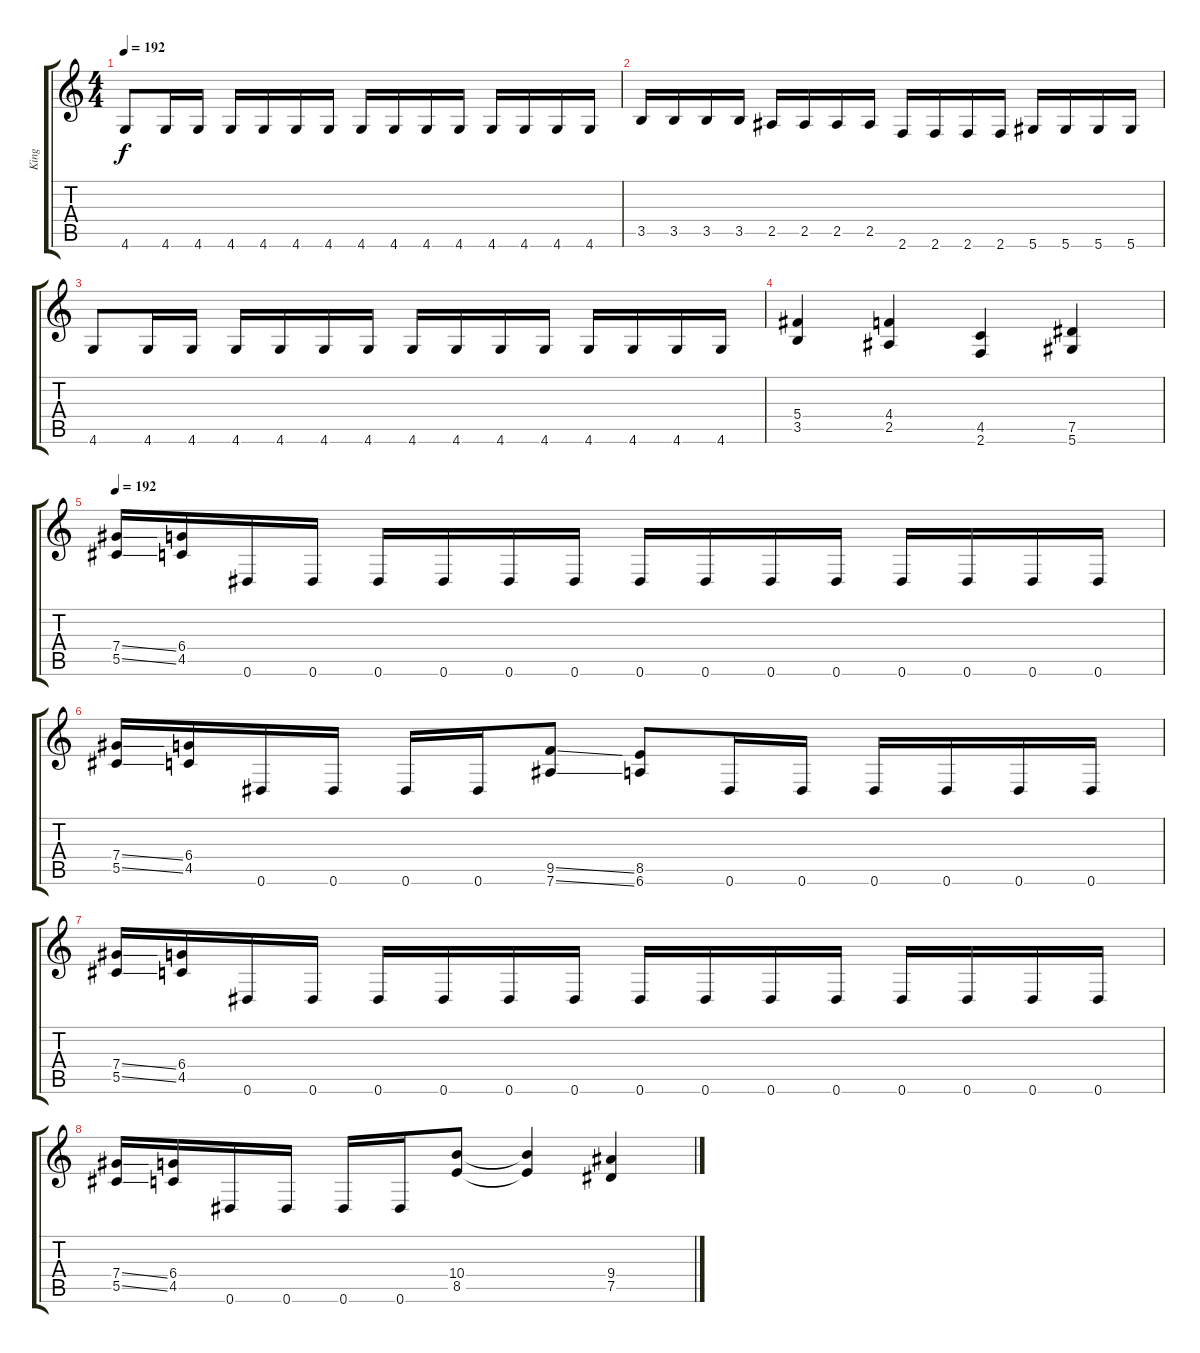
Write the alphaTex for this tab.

\track ("King" "King") {instrument distortionguitar}
\staff {score tabs}
\tuning (Eb4 Bb3 Gb3 Db3 Ab2 Eb2) {hide}
\ts (4 4)
\tempo 192
\clef g2
\ks c
4.6.8{dy f} 4.6.16 4.6.16 4.6.16 4.6.16 4.6.16 4.6.16 4.6.16 4.6.16 4.6.16 4.6.16 4.6.16 4.6.16 4.6.16 4.6.16 |
3.5.16 3.5.16 3.5.16 3.5.16 2.5.16 2.5.16 2.5.16 2.5.16 2.6.16 2.6.16 2.6.16 2.6.16 5.6.16 5.6.16 5.6.16 5.6.16 |
4.6.8 4.6.16 4.6.16 4.6.16 4.6.16 4.6.16 4.6.16 4.6.16 4.6.16 4.6.16 4.6.16 4.6.16 4.6.16 4.6.16 4.6.16 |
(5.4 3.5).4 (4.4 2.5).4 (4.5 2.6).4 (7.5 5.6).4 |
\tempo 192
(7.4{ss} 5.5{ss}).16 (6.4 4.5).16 0.6.16 0.6.16 0.6.16 0.6.16 0.6.16 0.6.16 0.6.16 0.6.16 0.6.16 0.6.16 0.6.16 0.6.16 0.6.16 0.6.16 |
(7.4{ss} 5.5{ss}).16 (6.4 4.5).16 0.6.16 0.6.16 0.6.16 0.6.16 (9.5{ss} 7.6{ss}).8 (8.5 6.6).8 0.6.16 0.6.16 0.6.16 0.6.16 0.6.16 0.6.16 |
(7.4{ss} 5.5{ss}).16 (6.4 4.5).16 0.6.16 0.6.16 0.6.16 0.6.16 0.6.16 0.6.16 0.6.16 0.6.16 0.6.16 0.6.16 0.6.16 0.6.16 0.6.16 0.6.16 |
(7.4{ss} 5.5{ss}).16 (6.4 4.5).16 0.6.16 0.6.16 0.6.16 0.6.16 (10.4 8.5).8 (10.4{t} 8.5{t}).4 (9.4 7.5).4
